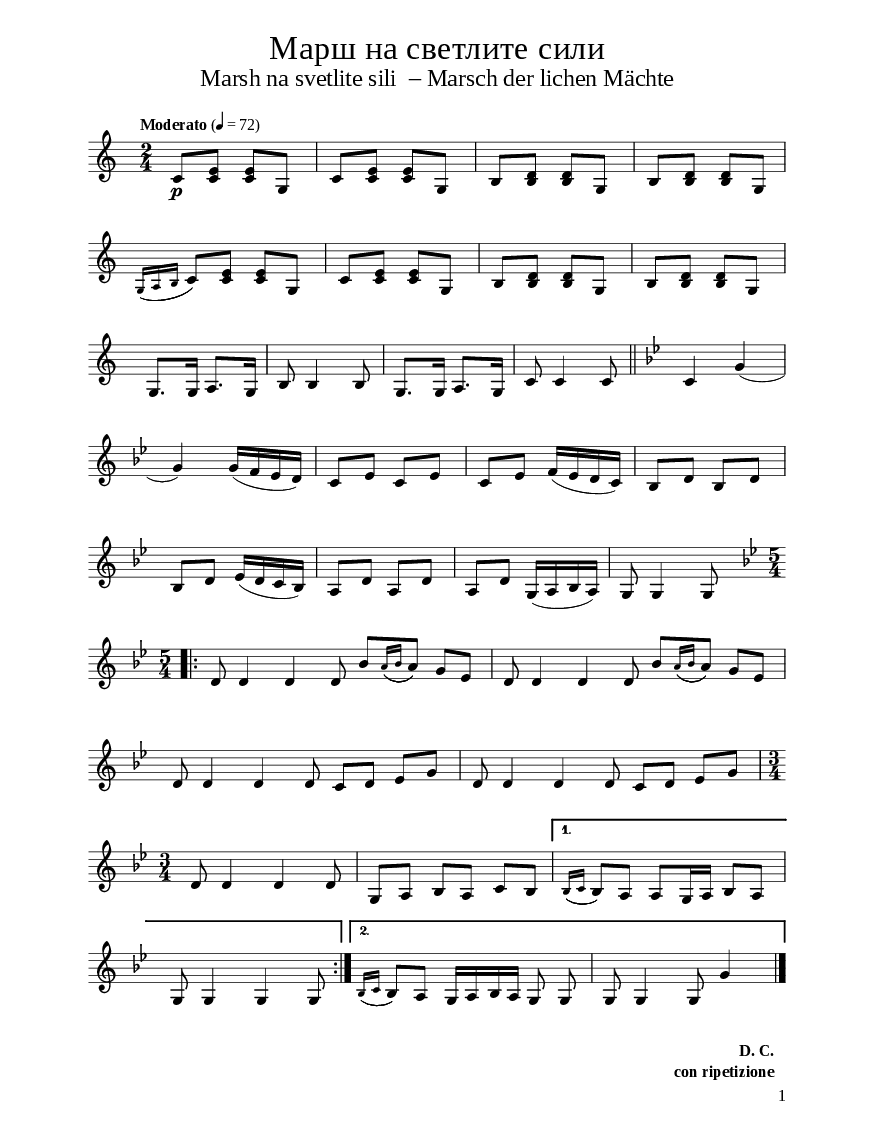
\version "2.24.1"

% include paper part and global functions
\include "include/globals.ily"
\bookpart {
  \label #'ref162
  \tocItem \markup "Марш на светлите сили – Marsh na svetlite sili"
  \paper {
    % the system system spacing is custom here so do not include bookpart-paper.ily
    print-all-headers = ##t
    print-page-number = ##t
    print-first-page-number = ##t

    % put page numbers on the bottom
    oddHeaderMarkup = \markup ""
    evenHeaderMarkup = \markup ""
    oddFooterMarkup = \markup
    \fill-line {
      ""
      \if \should-print-page-number \fromproperty #'page:page-number-string
    }
    evenFooterMarkup = \markup
    \fill-line {
      \if \should-print-page-number \fromproperty #'page:page-number-string
      ""
    }

    left-margin = 1.5\cm
    right-margin = 1.5\cm
    top-margin = 1.6\cm
    bottom-margin = 1.2\cm
    ragged-bottom = ##t % do not spread the staves to fill the whole vertical space

    % change distance between staves
    system-system-spacing =
    #'((basic-distance . 10)
       (minimum-distance . 6)
       (padding . 1)
       (stretchability . 10))
  }

  \header {
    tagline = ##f
  }

  \score {
    \include "include/score-layout.ily"
    \new Voice \absolute {
      \clef treble
      \key c \major
      \time 2/4
      \tempoFunc "Moderato" 4 "72"
      \autoBeamOff
      c'8 \p [<e'
      c'>8]   <e'
      c'>8  [g8] | % 2
      c'8  [<e'
      c'>8]  <e'
      c'>8  [g8] | % 3
      b8  [<d'
      b>8]   <d'
      b>8 [g8] | % 4
      b8  [<d'
      b>8] <d'
      b>8 [g8] \break | % 5
      \acciaccatura { g16 [( a16 b16 ]} c'8 ) [<e'
      c'>8] <e'
      c'>8 [g8] | % 6
      c'8 [<e'
      c'>8]  <e'
      c'>8  [g8] | % 7
      b8 [<d'
      b>8] <d'
      b>8 [g8] | % 8
      b8 [ <d'
      b>8] <d'
      b>8 [g8] \break | % 9
      g8. [g16] a8. [g16] |
      b8 b4 b8 | % 11
      g8. [g16] a8. [g16] | % 12
      c'8 c'4 c'8 \bar "||"
      \key g \minor c'4 g'4 ( \break | % 14
      g'4 ) g'16 [( f'16 es'16 d'16 )] | % 15
      c'8 [es'8] c'8 [es'8] | % 16
      c'8 [es'8] f'16 [( es'16 d'16 c'16 )] | % 17
      bes8 [d'8] bes8 [d'8] \break | % 18
      bes8 [d'8] es'16 ([ d'16 c'16 bes16 ]) | % 19
      a8 [d'8] a8 [d'8] |
      a8 [d'8] g16 ([ a16 bes16 a16 ]) | % 21
      g8 g4 g8 \bar "||"
      \break | % 22
      \key g \minor \time 5/4
      \bar ".|:" \repeat volta 2 {
        d'8 d'4 d'4 d'8 bes'8[ \acciaccatura { a'16 ( [bes'16] } a'8] ) g'8
        [es'8] | % 23
        d'8 d'4 d'4 d'8 bes'8[ \acciaccatura { a'16 ( [bes'16] } a'8] ) g'8
        [es'8] \break | % 24
        d'8 d'4 d'4 d'8 c'8 [d'8] es'8 [g'8] | % 25
        d'8 d'4 d'4 d'8 c'8 [d'8] es'8 [g'8] \break | % 26
        \time 3/4  d'8 d'4 d'4 d'8 | % 27
        g8 [a8] bes8 [a8] c'8 [bes8] |  % 28
      }
      \alternative {
        {
          \acciaccatura { bes16 ( [c'16] } bes8 ) [a8] a8 [g16 a16] bes8 [a8]
          \break | % 29
          g8 g4 g4 g8     |
        }
        {
          \acciaccatura { bes16 ( [c'16] } bes8 ) [a8] g16 [a16 bes16 a16] g8 g8 | % 31
          g8 g4 g8 g'4 \bar "|."
        }
      }
    }

    \addlyrics {}
    \addlyrics {}

    \header {
      title = \titleFunc "Марш на светлите сили" "Marsh na svetlite sili  – Marsch der lichen Mächte"
    }

    \midi{}

  } % score

   \markup \dc-two "D. C.""con ripetizione"
  % include foreign translation(s) of the song
  %\include "lyrics_de/000_empty_template_lyrics_de.ly"

} % bookpart

% Più mosso
%
